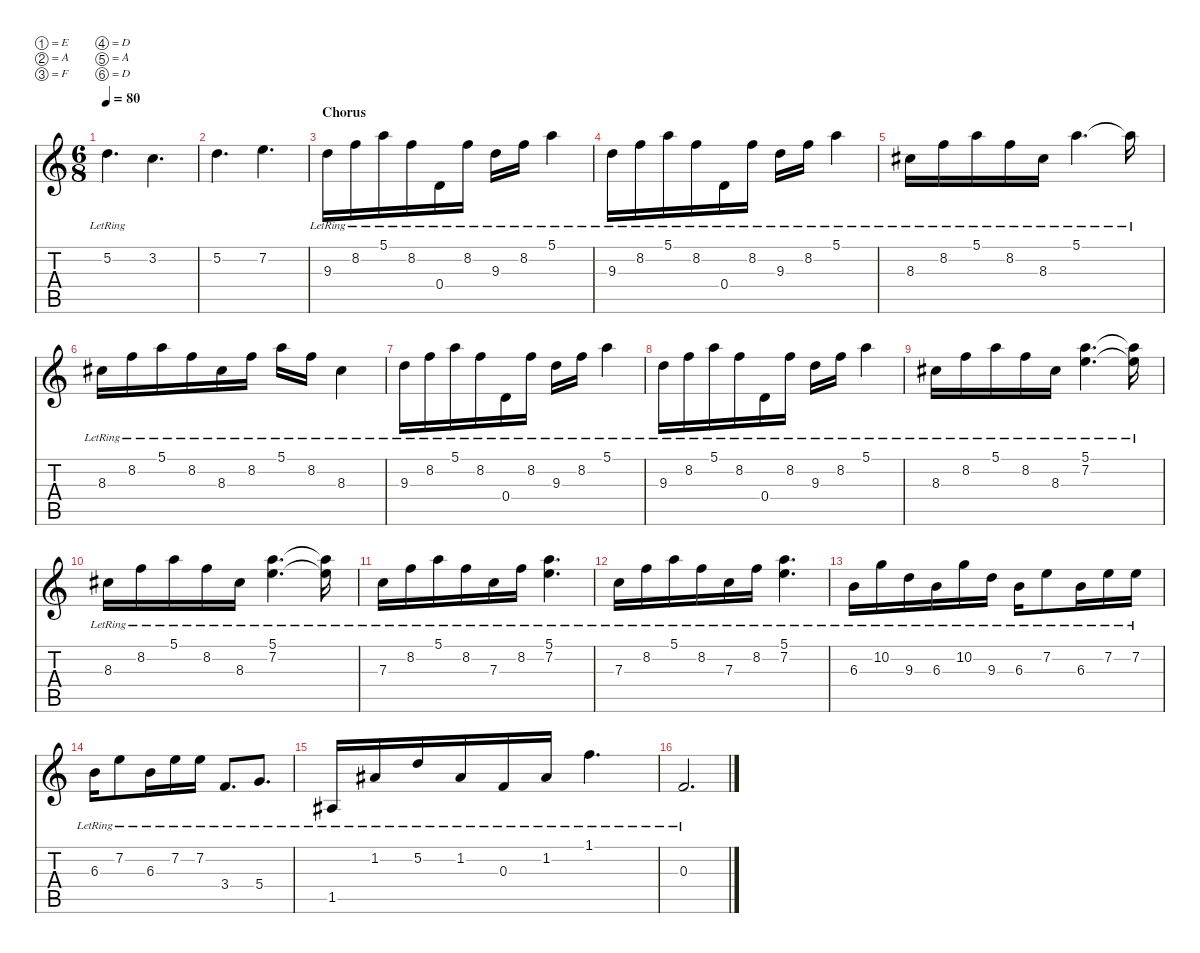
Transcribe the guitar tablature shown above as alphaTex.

\defaultSystemsLayout 4
\hideDynamics
\bracketExtendMode nobrackets
\singleTrackTrackNamePolicy hidden
\multiTrackTrackNamePolicy hidden
\firstSystemTrackNameMode fullname
\firstSystemTrackNameOrientation horizontal
\otherSystemsTrackNameOrientation horizontal
\track ("Peter Lindgren" "n.guit.") {mute instrument electricguitarjazz}
\staff {score tabs}
\tuning (E4 A3 F3 D3 A2 D2)
\ts (6 8)
\tempo 80
\clef g2
\ks c
5.2{lr}.4{d dy f beam Down} 3.2.4{d beam Down} |
5.2.4{d beam Down} 7.2.4{d beam Down} |
\section ("" "Chorus")
9.3{lr}.16{beam Down} 8.2{lr}.16{beam Down} 5.1{lr}.16{beam Down} 8.2{lr}.16{beam Down} 0.4{lr}.16{beam Down} 8.2{lr}.16{beam Down} 9.3{lr}.16{beam Down} 8.2{lr}.16{beam Down} 5.1{lr}.4{beam Down} |
9.3{lr}.16{beam Down} 8.2{lr}.16{beam Down} 5.1{lr}.16{beam Down} 8.2{lr}.16{beam Down} 0.4{lr}.16{beam Down} 8.2{lr}.16{beam Down} 9.3{lr}.16{beam Down} 8.2{lr}.16{beam Down} 5.1{lr}.4{beam Down} |
8.3{lr acc #}.16{beam Down} 8.2{lr}.16{beam Down} 5.1{lr}.16{beam Down} 8.2{lr}.16{beam Down} 8.3{lr acc #}.16{beam Down} 5.1{lr}.4{d beam Down} 5.1{lr t}.16{beam Down} |
8.3{lr acc #}.16{beam Down} 8.2{lr}.16{beam Down} 5.1{lr}.16{beam Down} 8.2{lr}.16{beam Down} 8.3{lr acc #}.16{beam Down} 8.2{lr}.16{beam Down} 5.1{lr}.16{beam Down} 8.2{lr}.16{beam Down} 8.3{lr acc #}.4{beam Down} |
9.3{lr}.16{beam Down} 8.2{lr}.16{beam Down} 5.1{lr}.16{beam Down} 8.2{lr}.16{beam Down} 0.4{lr}.16{beam Down} 8.2{lr}.16{beam Down} 9.3{lr}.16{beam Down} 8.2{lr}.16{beam Down} 5.1{lr}.4{beam Down} |
9.3{lr}.16{beam Down} 8.2{lr}.16{beam Down} 5.1{lr}.16{beam Down} 8.2{lr}.16{beam Down} 0.4{lr}.16{beam Down} 8.2{lr}.16{beam Down} 9.3{lr}.16{beam Down} 8.2{lr}.16{beam Down} 5.1{lr}.4{beam Down} |
8.3{lr acc #}.16{beam Down} 8.2{lr}.16{beam Down} 5.1{lr}.16{beam Down} 8.2{lr}.16{beam Down} 8.3{lr acc #}.16{beam Down} (5.1{lr} 7.2{lr}).4{d beam Down} (5.1{lr t} 7.2{lr t}).16{beam Down} |
8.3{lr acc #}.16{beam Down} 8.2{lr}.16{beam Down} 5.1{lr}.16{beam Down} 8.2{lr}.16{beam Down} 8.3{lr acc #}.16{beam Down} (5.1{lr} 7.2{lr}).4{d beam Down} (5.1{lr t} 7.2{lr t}).16{beam Down} |
7.3{lr}.16{beam Down} 8.2{lr}.16{beam Down} 5.1{lr}.16{beam Down} 8.2{lr}.16{beam Down} 7.3{lr}.16{beam Down} 8.2{lr}.16{beam Down} (5.1{lr} 7.2{lr}).4{d beam Down} |
7.3{lr}.16{beam Down} 8.2{lr}.16{beam Down} 5.1{lr}.16{beam Down} 8.2{lr}.16{beam Down} 7.3{lr}.16{beam Down} 8.2{lr}.16{beam Down} (5.1{lr} 7.2{lr}).4{d beam Down} |
6.3{lr}.16{beam Down} 10.2{lr}.16{beam Down} 9.3{lr}.16{beam Down} 6.3{lr}.16{beam Down} 10.2{lr}.16{beam Down} 9.3{lr}.16{beam Down} 6.3{lr}.16{beam Down} 7.2{lr}.8{beam Down} 6.3{lr}.16{beam Down} 7.2{lr}.16{beam Down} 7.2{lr}.16{beam Down} |
6.3{lr}.16{beam Down} 7.2{lr}.8{beam Down} 6.3{lr}.16{beam Down} 7.2{lr}.16{beam Down} 7.2{lr}.16{beam Down} 3.4{lr}.8{d beam Up} 5.4{lr}.8{d beam Up} |
1.5{lr acc #}.16{beam Up} 1.2{lr acc #}.16{beam Up} 5.2{lr}.16{beam Up} 1.2{lr acc #}.16{beam Up} 0.3{lr}.16{beam Up} 1.2{lr acc #}.16{beam Up} 1.1{lr}.4{d beam Down} |
0.3{lr}.2{d beam Up}
